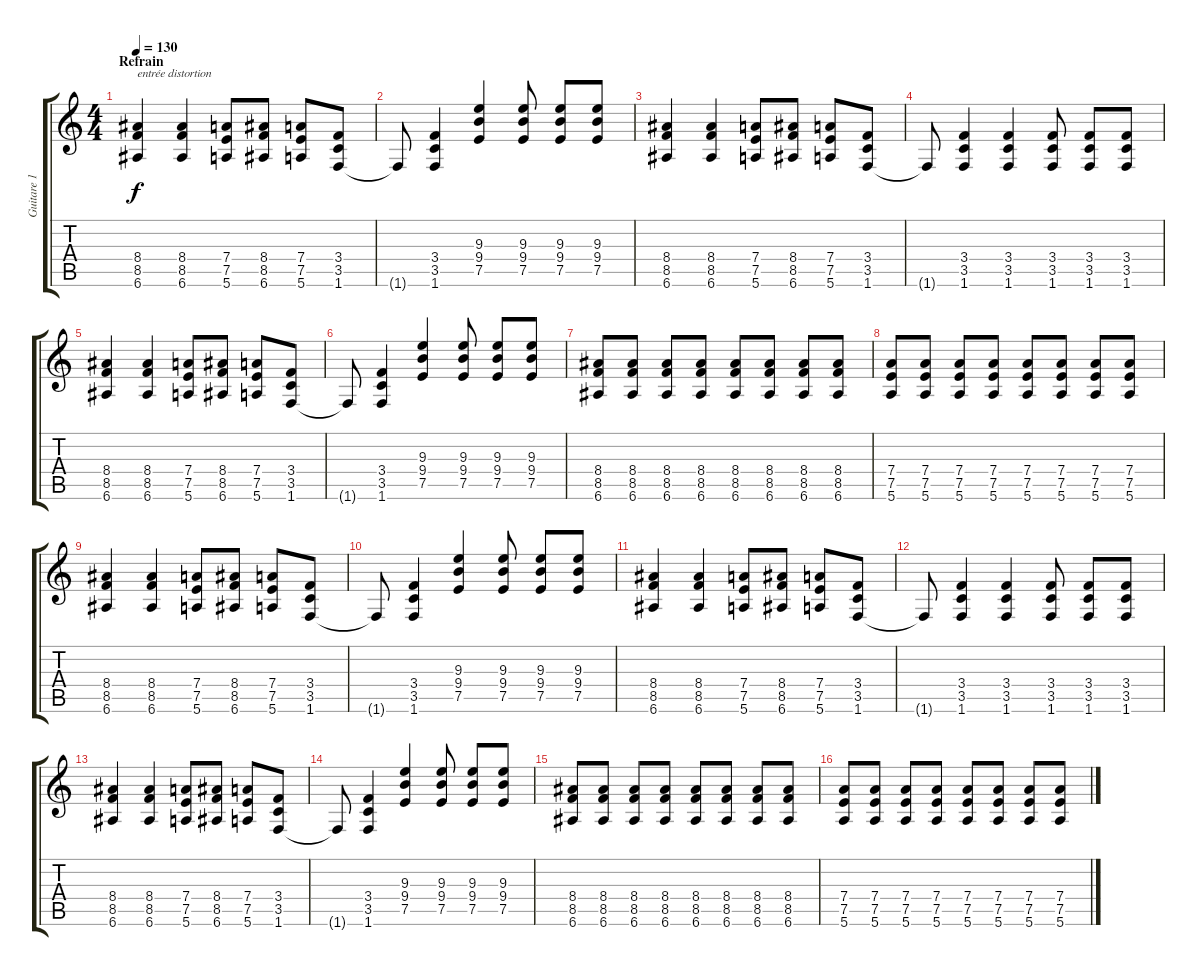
\track ("Guitare 1" "Guitare 1") {instrument electricguitarclean}
\staff {score tabs}
\tuning (E4 B3 G3 D3 A2 E2) {hide}
\ts (4 4)
\section ("" "Refrain")
\tempo 130
\clef g2
\ks c
(8.4 8.5 6.6).4{txt "entrée distortion" dy f instrument distortionguitar} (8.4 8.5 6.6).4 (7.4 7.5 5.6).8 (8.4 8.5 6.6).8 (7.4 7.5 5.6).8 (3.4 3.5 1.6).8 |
1.6{t}.8 (3.4 3.5 1.6).4 (9.3 9.4 7.5).4 (9.3 9.4 7.5).8 (9.3 9.4 7.5).8 (9.3 9.4 7.5).8 |
(8.4 8.5 6.6).4{instrument distortionguitar} (8.4 8.5 6.6).4 (7.4 7.5 5.6).8 (8.4 8.5 6.6).8 (7.4 7.5 5.6).8 (3.4 3.5 1.6).8 |
1.6{t}.8 (3.4 3.5 1.6).4 (3.4 3.5 1.6).4 (3.4 3.5 1.6).8 (3.4 3.5 1.6).8 (3.4 3.5 1.6).8 |
(8.4 8.5 6.6).4{instrument distortionguitar} (8.4 8.5 6.6).4 (7.4 7.5 5.6).8 (8.4 8.5 6.6).8 (7.4 7.5 5.6).8 (3.4 3.5 1.6).8 |
1.6{t}.8 (3.4 3.5 1.6).4 (9.3 9.4 7.5).4 (9.3 9.4 7.5).8 (9.3 9.4 7.5).8 (9.3 9.4 7.5).8 |
(8.4 8.5 6.6).8{instrument distortionguitar} (8.4 8.5 6.6).8 (8.4 8.5 6.6).8 (8.4 8.5 6.6).8 (8.4 8.5 6.6).8 (8.4 8.5 6.6).8 (8.4 8.5 6.6).8 (8.4 8.5 6.6).8 |
(7.4 7.5 5.6).8 (7.4 7.5 5.6).8 (7.4 7.5 5.6).8 (7.4 7.5 5.6).8 (7.4 7.5 5.6).8 (7.4 7.5 5.6).8 (7.4 7.5 5.6).8 (7.4 7.5 5.6).8 |
(8.4 8.5 6.6).4{instrument distortionguitar} (8.4 8.5 6.6).4 (7.4 7.5 5.6).8 (8.4 8.5 6.6).8 (7.4 7.5 5.6).8 (3.4 3.5 1.6).8 |
1.6{t}.8 (3.4 3.5 1.6).4 (9.3 9.4 7.5).4 (9.3 9.4 7.5).8 (9.3 9.4 7.5).8 (9.3 9.4 7.5).8 |
(8.4 8.5 6.6).4{instrument distortionguitar} (8.4 8.5 6.6).4 (7.4 7.5 5.6).8 (8.4 8.5 6.6).8 (7.4 7.5 5.6).8 (3.4 3.5 1.6).8 |
1.6{t}.8 (3.4 3.5 1.6).4 (3.4 3.5 1.6).4 (3.4 3.5 1.6).8 (3.4 3.5 1.6).8 (3.4 3.5 1.6).8 |
(8.4 8.5 6.6).4{instrument distortionguitar} (8.4 8.5 6.6).4 (7.4 7.5 5.6).8 (8.4 8.5 6.6).8 (7.4 7.5 5.6).8 (3.4 3.5 1.6).8 |
1.6{t}.8 (3.4 3.5 1.6).4 (9.3 9.4 7.5).4 (9.3 9.4 7.5).8 (9.3 9.4 7.5).8 (9.3 9.4 7.5).8 |
(8.4 8.5 6.6).8{instrument distortionguitar} (8.4 8.5 6.6).8 (8.4 8.5 6.6).8 (8.4 8.5 6.6).8 (8.4 8.5 6.6).8 (8.4 8.5 6.6).8 (8.4 8.5 6.6).8 (8.4 8.5 6.6).8 |
(7.4 7.5 5.6).8 (7.4 7.5 5.6).8 (7.4 7.5 5.6).8 (7.4 7.5 5.6).8 (7.4 7.5 5.6).8 (7.4 7.5 5.6).8 (7.4 7.5 5.6).8 (7.4 7.5 5.6).8
